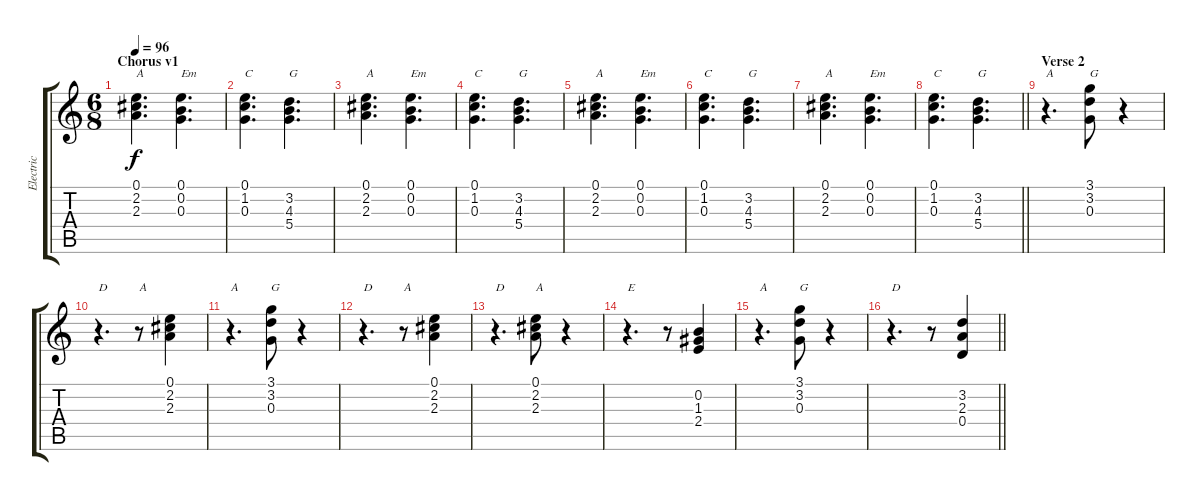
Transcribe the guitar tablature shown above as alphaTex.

\track ("Electric" "Electric") {instrument overdrivenguitar}
\staff {score tabs}
\tuning (E4 B3 G3 D3 A2 E2) {hide}
\ts (6 8)
\section ("" "Chorus v1")
\tempo 96
\clef g2
\ks c
(0.1 2.2 2.3).4{d txt "A" dy f} (0.1 0.2 0.3).4{d txt "Em"} |
(0.1 1.2 0.3).4{d txt "C"} (3.2 4.3 5.4).4{d txt "G"} |
(0.1 2.2 2.3).4{d txt "A"} (0.1 0.2 0.3).4{d txt "Em"} |
(0.1 1.2 0.3).4{d txt "C"} (3.2 4.3 5.4).4{d txt "G"} |
(0.1 2.2 2.3).4{d txt "A"} (0.1 0.2 0.3).4{d txt "Em"} |
(0.1 1.2 0.3).4{d txt "C"} (3.2 4.3 5.4).4{d txt "G"} |
(0.1 2.2 2.3).4{d txt "A"} (0.1 0.2 0.3).4{d txt "Em"} |
\barLineRight lightlight
(0.1 1.2 0.3).4{d txt "C"} (3.2 4.3 5.4).4{d txt "G"} |
\section ("" "Verse 2")
r.4{d txt "A"} (3.1 3.2 0.3).8{txt "G"} r.4 |
r.4{d txt "D"} r.8{txt "A"} (0.1 2.2 2.3).4 |
r.4{d txt "A"} (3.1 3.2 0.3).8{txt "G"} r.4 |
r.4{d txt "D"} r.8{txt "A"} (0.1 2.2 2.3).4 |
r.4{d txt "D"} (0.1 2.2 2.3).8{txt "A"} r.4 |
r.4{d txt "E"} r.8 (0.2 1.3 2.4).4 |
r.4{d txt "A"} (3.1 3.2 0.3).8{txt "G"} r.4 |
\barLineRight lightlight
r.4{d txt "D"} r.8 (3.2 2.3 0.4).4
